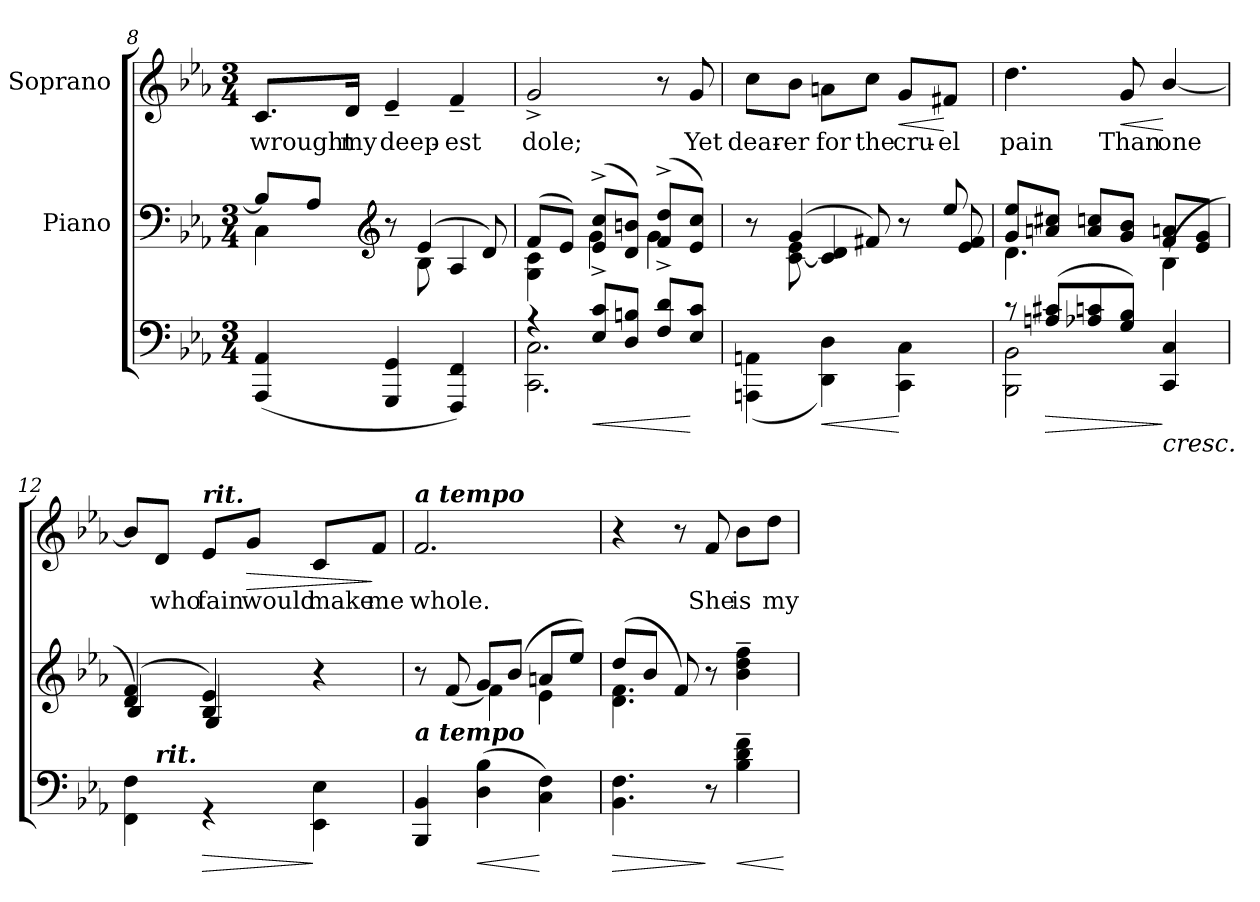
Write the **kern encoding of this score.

**kern	**dynam	**kern	**kern	**text	**dynam
*part3	*part3	*part2	*part1	*part1	*part1
*staff3	*staff3	*staff2	*staff1	*staff1	*staff1
*	*	*I"Piano	*I"Soprano	*	*
*clefF4	*	*clefF4	*clefG2	*	*
*k[b-e-a-]	*	*k[b-e-a-]	*k[b-e-a-]	*	*
*E-:	*	*E-:	*E-:	*	*
*M3/4	*	*M3/4	*M3/4	*	*
=8	=8	=8	=8	=8	=8
*	*	*^	*	*	*
!	!	!	!	!	!LO:LY:b:color=#000000	!
(4AAA-i/ 4AA-i	.	8B-i/L]	4Ci\	8.ci/L	wrought	.
.	.	8A-i/J	.	.	.	.
!	!	!	!	!	!LO:LY:b:color=#000000	!
.	.	.	.	16di/Jk	my	.
*	*	*clefG2	*	*	*	*
!	!	!	!	!	!LO:LY:b:color=#000000	!
4GGGi/ 4GGi	.	8r	8ryy	4e-~i/	deep-	.
.	.	(4e-i/	8B-i\	.	.	.
!	!	!	!	!	!LO:LY:b:color=#000000	!
4FFFi/ 4FFi)	.	.	4A-i/	4f~i/	-est	.
.	.	8di/)	.	.	.	.
!!LO:LB:g=z
=9	=9	=9	=9	=9	=9	=9
*^	*	*	*	*	*	*
!	!	!	!	!	!	!LO:LY:b:color=#000000	!
4r	2.CCi\ 2.Ci	.	(8fi/L	4Gi\ 4ci	2g^i/	dole;	.
.	.	.	8e-i/J)	.	.	.	.
!	!	!LO:HP:b	!	!	!	!	!
8E-i/^ 8ci^L	.	<	(8e-i/^ 8cci^L	4gi\	.	.	.
8Di/ 8BniJ	.	.	8di/ 8bniJ)	.	.	.	.
8Fi/^ 8di^L	.	.	(8fi/^ 8ddi^L	4gi\	8r	.	.
!	!	!	!	!	!	!LO:LY:b:color=#000000	!
8E-i/ 8ciJ	.	[	8e-i/ 8cciJ)	.	8gi/	Yet	.
=10	=10	=10	=10	=10	=10	=10	=10
!LO:N:vis=1	!	!	!	!	!	!	!
!	!	!	!	!	!	!LO:LY:b:color=#000000	!
2.ryy	(4AAAni\ 4AAni	.	8r	8ryy	8cci\L	dear-	.
!	!	!	!	!	!	!LO:LY:b:color=#000000	!
.	.	.	(4gi/	[8ci\ 8e-i	8b-i\J	-er	.
!	!	!LO:HP:b	!	!	!	!	!
!	!	!	!	!	!	!LO:LY:b:color=#000000	!
.	4DDi\ 4Di)	<	.	4ci/] 4di	8ani\L	for	.
!	!	!	!	!	!	!LO:LY:b:color=#000000	!
.	.	.	8f#Xi/)	.	8cci\J	the	.
!	!	!	!	!	!	!LO:LY:b:color=#000000	!LO:HP:b
.	4CCi\ 4Ci	[	8r	8ryy	8gi/L	cru-	<
!	!	!	!	!	!	!LO:LY:b:color=#000000	!
.	.	.	8ee-i/	8e-i/ 8f#i	8f#Xi/J	-el	[
=11	=11	=11	=11	=11	=11	=11	=11
!	!	!	!	!	!	!LO:LY:b:color=#000000	!
8r	2BBB-i\ 2BB-i	.	8gi/ 8ee-iL	4.di\	4.ddi\	pain	.
!	!	!LO:HP:b	!	!	!	!	!
(8Ani/ 8c#XiL	.	>	8ani/ 8cc#XiJ	.	.	.	.
8A-Xi/ 8cni	.	.	8ai/ 8ccniL	.	.	.	.
!	!	!	!	!	!	!LO:LY:b:color=#000000	!LO:HP:b
8Gi/ 8B-iJ)	.	.	8gi/ 8b-iJ	8ryy	8gi/	Than	<
!	!	!LO:HP:n=1:b	!	!	!	!	!
!	!	!	!	!	!	!LO:LY:b:color=#000000	!
4ryy	4CCi/ 4Ci	] <	8fi/ 8aniL	(4B-i\	[4b-i/	one	[
.	.	.	8e-i/ 8giJ	.	.	.	.
*v	*v	*	*	*	*	*	*
=12	=12	=12	=12	=12	=12	=12
!LO:N:vis=1	!	!	!	!	!	!
*^	*	*	*	*	*	*
*	*^	*	*	*	*	*	*
2.ryy	4FFi\ 4Fi	8ryy	.	(4di/ 4fi	4B-i/)	8b-i/L]	.	.
!	!	!LO:TX:a:Bi:t=rit.	!	!	!	!	!	!
!	!	!	!	!	!	!	!LO:LY:b:color=#000000	!
.	.	2ryy	.	.	.	8di/J	who	.
!	!	!	!LO:HP:b	!	!	!	!	!
!	!	!	!	!	!	!LO:TX:a:Bi:t=rit.	!	!
!	!	!	!	!	!	!	!LO:LY:b:color=#000000	!
.	4r	.	>	4B-i/ 4e-i)	4Gi/	8e-i/L	fain	.
!	!	!	!	!	!	!	!LO:LY:b:color=#000000	!LO:HP:b
.	.	.	.	.	.	8gi/J	would	>
!	!	!	!	!	!	!	!LO:LY:b:color=#000000	!
.	4EE-i\ 4E-i	.	]	4r	4ryy	8ci/L	make	.
!	!	!	!	!	!	!	!LO:LY:b:color=#000000	!
.	.	8ryy	.	.	.	8fi/J	me	]
*	*	*	*	*v	*v	*	*	*
.	.	.	[	.	.	.	.
*v	*v	*v	*	*	*	*	*
!!LO:LB:g=z
=13	=13	=13	=13	=13	=13
*	*	*^	*	*	*
*^	*	*	*	*	*	*
*	*^	*	*	*	*	*	*
!	!	!	!	!	!	!LO:TX:a:Bi:t=a tempo	!	!
!	!	!	!	!LO:TX:b:Bi:t=a tempo	!	!	!	!
!	!	!	!	!	!	!	!LO:LY:b:color=#000000	!
*v	*v	*v	*	*	*	*	*	*
4BBB-i/ 4BB-i	.	8r	4ryy	2.fi/	whole.	.
.	.	(8fi/	.	.	.	.
!	!LO:HP:b	!	!	!	!	!
(4Di\ 4B-i	<	8gi/L)	4fi\	.	.	.
.	.	(8b-i/J	.	.	.	.
4Ci\ 4Fi)	[	8ani/L	4e-i\	.	.	.
.	.	8ee-i/J)	.	.	.	.
=14	=14	=14	=14	=14	=14	=14
!	!LO:HP:b	!	!	!	!	!
4.BB-i\ 4.Fi	>	(8ddi/L	4.di\ 4.fi	4r	.	.
.	.	8b-i/J	.	.	.	.
.	.	8fi/)	.	8r	.	.
!	!	!	!	!	!LO:LY:b:color=#000000	!
8r	]	8r	8ryy	8fi/	She	.
!	!LO:HP:b	!	!	!	!	!
!	!	!	!	!	!LO:LY:b:color=#000000	!
4B-i\~ 4di~ 4fi~	<	4b-i\~ 4ddi~ 4ffi~	4ryy	8b-i\L	is	.
!	!	!	!	!	!LO:LY:b:color=#000000	!
.	.	.	.	8ddi\J	my	.
*	*	*v	*v	*	*	*
.	[	.	.	.	.
=	=	=	=	=	=
*-	*-	*-	*-	*-	*-
